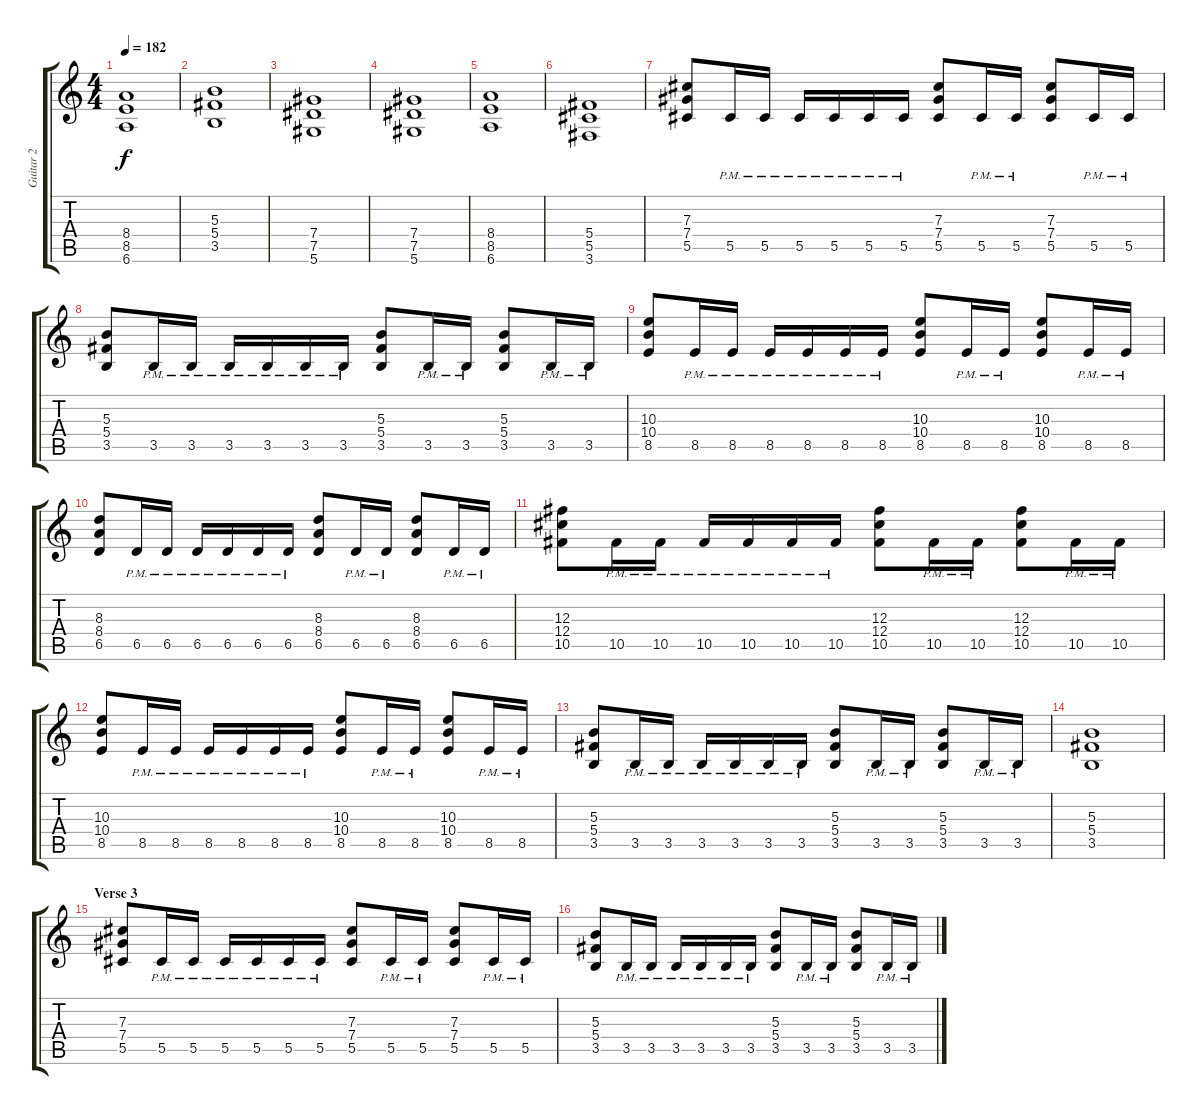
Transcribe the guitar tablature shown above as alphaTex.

\track ("Guitar 2" "Guitar 2") {instrument distortionguitar}
\staff {score tabs}
\tuning (Eb4 Bb3 Gb3 Db3 Ab2 Eb2) {hide}
\ts (4 4)
\tempo 182
\clef g2
\ks c
(8.4 8.5 6.6).1{dy f} |
(5.3 5.4 3.5).1 |
(7.4 7.5 5.6).1 |
(7.4 7.5 5.6).1 |
(8.4 8.5 6.6).1{volume 13} |
(5.4 5.5 3.6).1 |
(7.3 7.4 5.5).8{volume 10} 5.5{pm}.16 5.5{pm}.16 5.5{pm}.16 5.5{pm}.16 5.5{pm}.16 5.5{pm}.16 (7.3 7.4 5.5).8 5.5{pm}.16 5.5{pm}.16 (7.3 7.4 5.5).8 5.5{pm}.16 5.5{pm}.16 |
(5.3 5.4 3.5).8 3.5{pm}.16 3.5{pm}.16 3.5{pm}.16 3.5{pm}.16 3.5{pm}.16 3.5{pm}.16 (5.3 5.4 3.5).8 3.5{pm}.16 3.5{pm}.16 (5.3 5.4 3.5).8 3.5{pm}.16 3.5{pm}.16 |
(10.3 10.4 8.5).8 8.5{pm}.16 8.5{pm}.16 8.5{pm}.16 8.5{pm}.16 8.5{pm}.16 8.5{pm}.16 (10.3 10.4 8.5).8 8.5{pm}.16 8.5{pm}.16 (10.3 10.4 8.5).8 8.5{pm}.16 8.5{pm}.16 |
(8.3 8.4 6.5).8 6.5{pm}.16 6.5{pm}.16 6.5{pm}.16 6.5{pm}.16 6.5{pm}.16 6.5{pm}.16 (8.3 8.4 6.5).8 6.5{pm}.16 6.5{pm}.16 (8.3 8.4 6.5).8 6.5{pm}.16 6.5{pm}.16 |
(12.3 12.4 10.5).8 10.5{pm}.16 10.5{pm}.16 10.5{pm}.16 10.5{pm}.16 10.5{pm}.16 10.5{pm}.16 (12.3 12.4 10.5).8 10.5{pm}.16 10.5{pm}.16 (12.3 12.4 10.5).8 10.5{pm}.16 10.5{pm}.16 |
(10.3 10.4 8.5).8 8.5{pm}.16 8.5{pm}.16 8.5{pm}.16 8.5{pm}.16 8.5{pm}.16 8.5{pm}.16 (10.3 10.4 8.5).8 8.5{pm}.16 8.5{pm}.16 (10.3 10.4 8.5).8 8.5{pm}.16 8.5{pm}.16 |
(5.3 5.4 3.5).8 3.5{pm}.16 3.5{pm}.16 3.5{pm}.16 3.5{pm}.16 3.5{pm}.16 3.5{pm}.16 (5.3 5.4 3.5).8 3.5{pm}.16 3.5{pm}.16 (5.3 5.4 3.5).8 3.5{pm}.16 3.5{pm}.16 |
(5.3 5.4 3.5).1 |
\section ("" "Verse 3")
(7.3 7.4 5.5).8{volume 13} 5.5{pm}.16 5.5{pm}.16 5.5{pm}.16 5.5{pm}.16 5.5{pm}.16 5.5{pm}.16 (7.3 7.4 5.5).8 5.5{pm}.16 5.5{pm}.16 (7.3 7.4 5.5).8 5.5{pm}.16 5.5{pm}.16 |
(5.3 5.4 3.5).8 3.5{pm}.16 3.5{pm}.16 3.5{pm}.16 3.5{pm}.16 3.5{pm}.16 3.5{pm}.16 (5.3 5.4 3.5).8 3.5{pm}.16 3.5{pm}.16 (5.3 5.4 3.5).8 3.5{pm}.16 3.5{pm}.16
